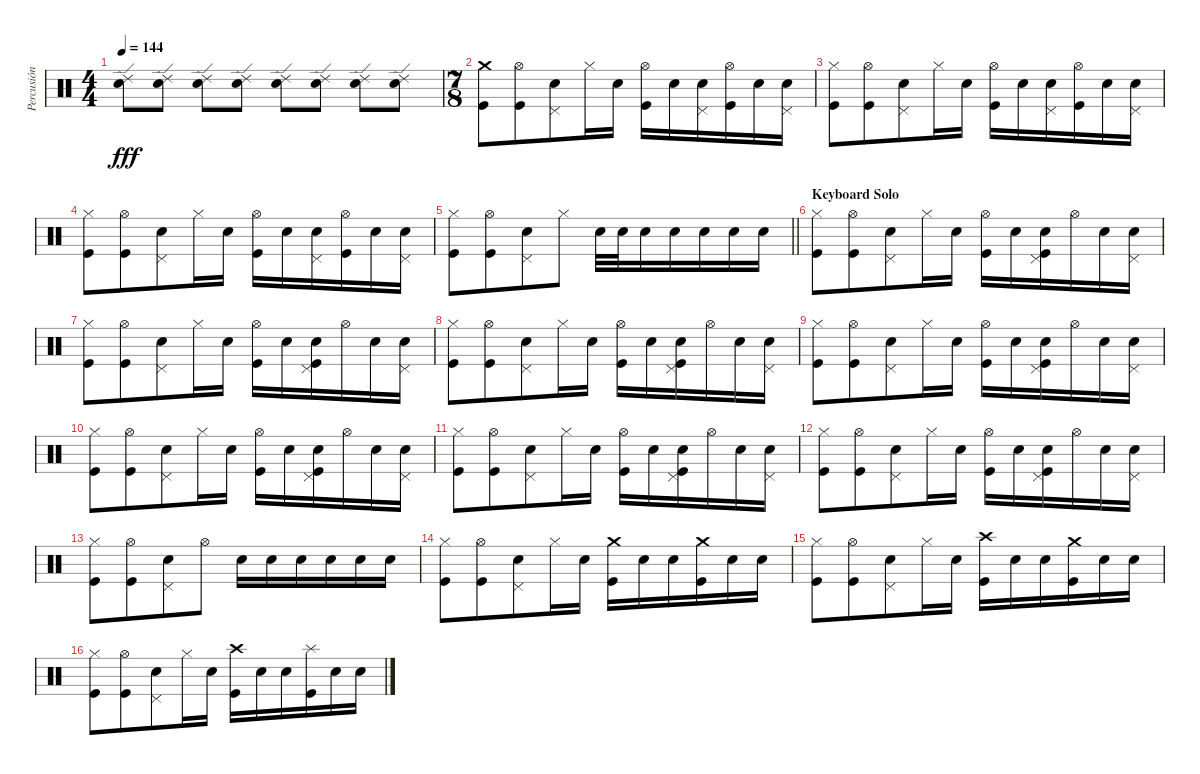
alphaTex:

\track ("Percusión" "Percusión") {instrument percussion}
\staff {score}
\articulation defaults
\ts (4 4)
\tempo 144
\clef neutral
\ks c
("Electric Snare (hit)" "Ride (edge) 2").8{dy fff} ("Electric Snare (hit)" "Ride (edge) 2").8 ("Electric Snare (hit)" "Ride (edge) 2").8 ("Electric Snare (hit)" "Ride (edge) 2").8 ("Electric Snare (hit)" "Ride (edge) 2").8 ("Electric Snare (hit)" "Ride (edge) 2").8 ("Electric Snare (hit)" "Ride (edge) 2").8 ("Electric Snare (hit)" "Ride (edge) 2").8 |
\ts (7 8)
("Crash medium (hit)" "Kick (hit)").8 ("Hi-Hat (open)" "Kick (hit)").8 ("Pedal Hi-Hat (hit)" "Electric Snare (hit)").8 "Hi-Hat (closed)".16 "Electric Snare (hit)".16 ("Hi-Hat (open)" "Kick (hit)").16 "Electric Snare (hit)".16 ("Pedal Hi-Hat (hit)" "Electric Snare (hit)").16 ("Hi-Hat (open)" "Kick (hit)").16 "Electric Snare (hit)".16 ("Pedal Hi-Hat (hit)" "Electric Snare (hit)").16 |
("Hi-Hat (closed)" "Kick (hit)").8 ("Hi-Hat (open)" "Kick (hit)").8 ("Electric Snare (hit)" "Pedal Hi-Hat (hit)").8 "Hi-Hat (closed)".16 "Electric Snare (hit)".16 ("Hi-Hat (open)" "Kick (hit)").16 "Electric Snare (hit)".16 ("Electric Snare (hit)" "Pedal Hi-Hat (hit)").16 ("Hi-Hat (open)" "Kick (hit)").16 "Electric Snare (hit)".16 ("Electric Snare (hit)" "Pedal Hi-Hat (hit)").16 |
("Hi-Hat (closed)" "Kick (hit)").8 ("Hi-Hat (open)" "Kick (hit)").8 ("Electric Snare (hit)" "Pedal Hi-Hat (hit)").8 "Hi-Hat (closed)".16 "Electric Snare (hit)".16 ("Hi-Hat (open)" "Kick (hit)").16 "Electric Snare (hit)".16 ("Electric Snare (hit)" "Pedal Hi-Hat (hit)").16 ("Hi-Hat (open)" "Kick (hit)").16 "Electric Snare (hit)".16 ("Electric Snare (hit)" "Pedal Hi-Hat (hit)").16 |
\barLineRight lightlight
("Hi-Hat (closed)" "Kick (hit)").8 ("Hi-Hat (open)" "Kick (hit)").8 ("Pedal Hi-Hat (hit)" "Electric Snare (hit)").8 "Hi-Hat (closed)".8 "Electric Snare (hit)".32 "Electric Snare (hit)".32 "Electric Snare (hit)".16 "Electric Snare (hit)".16 "Electric Snare (hit)".16 "Electric Snare (hit)".16 "Electric Snare (hit)".16 |
\section ("" "Keyboard Solo")
("Hi-Hat (closed)" "Kick (hit)").8 ("Hi-Hat (open)" "Kick (hit)").8 ("Electric Snare (hit)" "Pedal Hi-Hat (hit)").8 "Hi-Hat (closed)".16 "Electric Snare (hit)".16 ("Kick (hit)" "Hi-Hat (open)").16 "Electric Snare (hit)".16 ("Kick (hit)" "Electric Snare (hit)" "Pedal Hi-Hat (hit)").16 "Hi-Hat (open)".16 "Electric Snare (hit)".16 ("Electric Snare (hit)" "Pedal Hi-Hat (hit)").16 |
("Hi-Hat (closed)" "Kick (hit)").8 ("Hi-Hat (open)" "Kick (hit)").8 ("Electric Snare (hit)" "Pedal Hi-Hat (hit)").8 "Hi-Hat (closed)".16 "Electric Snare (hit)".16 ("Kick (hit)" "Hi-Hat (open)").16 "Electric Snare (hit)".16 ("Kick (hit)" "Electric Snare (hit)" "Pedal Hi-Hat (hit)").16 "Hi-Hat (open)".16 "Electric Snare (hit)".16 ("Electric Snare (hit)" "Pedal Hi-Hat (hit)").16 |
("Hi-Hat (closed)" "Kick (hit)").8 ("Hi-Hat (open)" "Kick (hit)").8 ("Electric Snare (hit)" "Pedal Hi-Hat (hit)").8 "Hi-Hat (closed)".16 "Electric Snare (hit)".16 ("Kick (hit)" "Hi-Hat (open)").16 "Electric Snare (hit)".16 ("Kick (hit)" "Electric Snare (hit)" "Pedal Hi-Hat (hit)").16 "Hi-Hat (open)".16 "Electric Snare (hit)".16 ("Electric Snare (hit)" "Pedal Hi-Hat (hit)").16 |
("Hi-Hat (closed)" "Kick (hit)").8 ("Hi-Hat (open)" "Kick (hit)").8 ("Electric Snare (hit)" "Pedal Hi-Hat (hit)").8 "Hi-Hat (closed)".16 "Electric Snare (hit)".16 ("Kick (hit)" "Hi-Hat (open)").16 "Electric Snare (hit)".16 ("Kick (hit)" "Electric Snare (hit)" "Pedal Hi-Hat (hit)").16 "Hi-Hat (open)".16 "Electric Snare (hit)".16 ("Electric Snare (hit)" "Pedal Hi-Hat (hit)").16 |
("Hi-Hat (closed)" "Kick (hit)").8 ("Hi-Hat (open)" "Kick (hit)").8 ("Electric Snare (hit)" "Pedal Hi-Hat (hit)").8 "Hi-Hat (closed)".16 "Electric Snare (hit)".16 ("Kick (hit)" "Hi-Hat (open)").16 "Electric Snare (hit)".16 ("Kick (hit)" "Electric Snare (hit)" "Pedal Hi-Hat (hit)").16 "Hi-Hat (open)".16 "Electric Snare (hit)".16 ("Electric Snare (hit)" "Pedal Hi-Hat (hit)").16 |
("Hi-Hat (closed)" "Kick (hit)").8 ("Hi-Hat (open)" "Kick (hit)").8 ("Electric Snare (hit)" "Pedal Hi-Hat (hit)").8 "Hi-Hat (closed)".16 "Electric Snare (hit)".16 ("Kick (hit)" "Hi-Hat (open)").16 "Electric Snare (hit)".16 ("Kick (hit)" "Electric Snare (hit)" "Pedal Hi-Hat (hit)").16 "Hi-Hat (open)".16 "Electric Snare (hit)".16 ("Electric Snare (hit)" "Pedal Hi-Hat (hit)").16 |
("Hi-Hat (closed)" "Kick (hit)").8 ("Hi-Hat (open)" "Kick (hit)").8 ("Electric Snare (hit)" "Pedal Hi-Hat (hit)").8 "Hi-Hat (closed)".16 "Electric Snare (hit)".16 ("Kick (hit)" "Hi-Hat (open)").16 "Electric Snare (hit)".16 ("Kick (hit)" "Electric Snare (hit)" "Pedal Hi-Hat (hit)").16 "Hi-Hat (open)".16 "Electric Snare (hit)".16 ("Electric Snare (hit)" "Pedal Hi-Hat (hit)").16 |
("Hi-Hat (closed)" "Kick (hit)").8 ("Hi-Hat (open)" "Kick (hit)").8 ("Electric Snare (hit)" "Pedal Hi-Hat (hit)").8 "Hi-Hat (open)".8 "Electric Snare (hit)".16 "Electric Snare (hit)".16 "Electric Snare (hit)".16 "Electric Snare (hit)".16 "Electric Snare (hit)".16 "Electric Snare (hit)".16 |
("Hi-Hat (closed)" "Kick (hit)").8 ("Hi-Hat (open)" "Kick (hit)").8 ("Electric Snare (hit)" "Pedal Hi-Hat (hit)").8 "Hi-Hat (closed)".16 "Electric Snare (hit)".16 ("Crash medium (hit)" "Kick (hit)").16 "Electric Snare (hit)".16 "Electric Snare (hit)".16 ("Crash medium (hit)" "Kick (hit)").16 "Electric Snare (hit)".16 "Electric Snare (hit)".16 |
("Hi-Hat (closed)" "Kick (hit)").8 ("Hi-Hat (open)" "Kick (hit)").8 ("Electric Snare (hit)" "Pedal Hi-Hat (hit)").8 "Hi-Hat (closed)".16 "Electric Snare (hit)".16 ("Crash high (hit)" "Kick (hit)").16 "Electric Snare (hit)".16 "Electric Snare (hit)".16 ("Crash medium (hit)" "Kick (hit)").16 "Electric Snare (hit)".16 "Electric Snare (hit)".16 |
("Hi-Hat (closed)" "Kick (hit)").8 ("Hi-Hat (open)" "Kick (hit)").8 ("Electric Snare (hit)" "Pedal Hi-Hat (hit)").8 "Hi-Hat (closed)".16 "Electric Snare (hit)".16 ("Crash high (hit)" "Kick (hit)").16 "Electric Snare (hit)".16 "Electric Snare (hit)".16 ("Splash (hit)" "Kick (hit)").16 "Electric Snare (hit)".16 "Electric Snare (hit)".16
